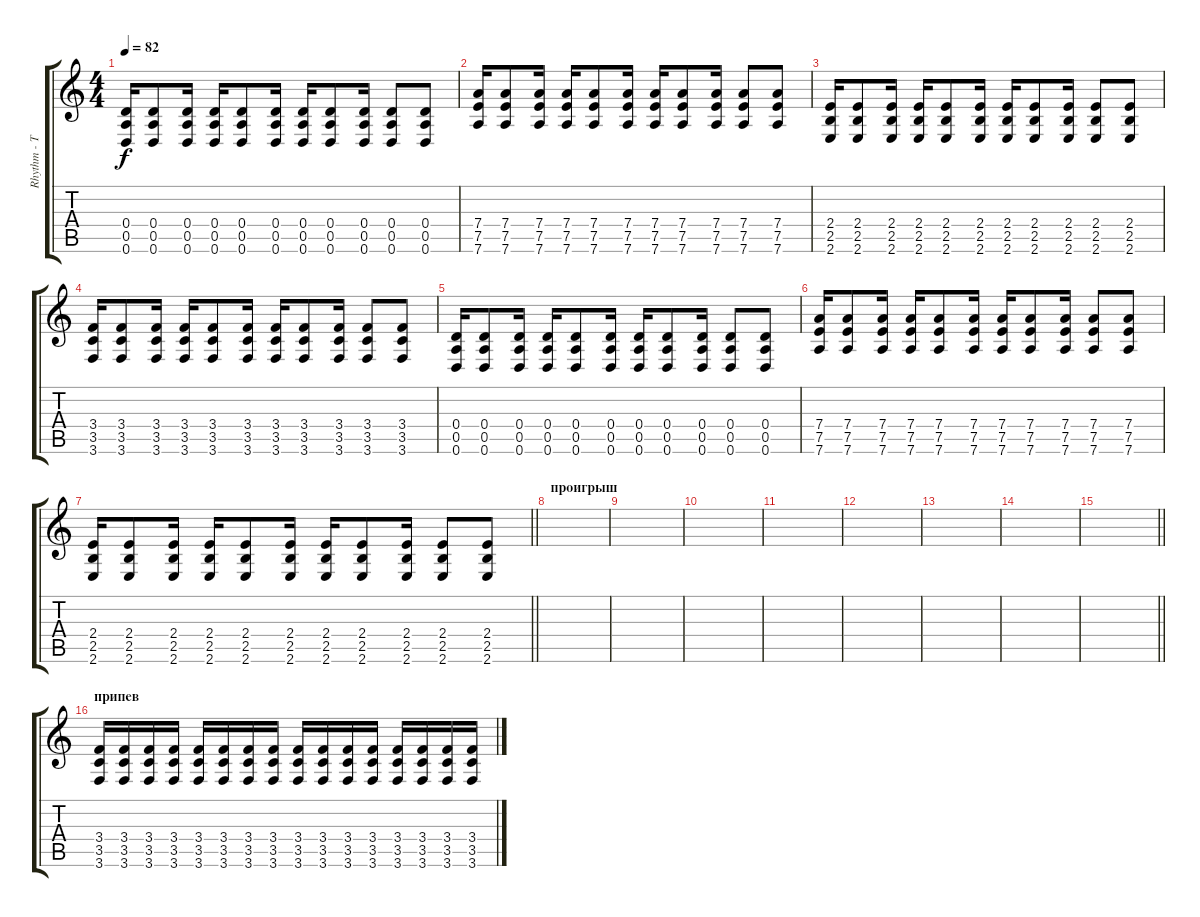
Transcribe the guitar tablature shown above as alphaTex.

\track ("Rhythm - Taylor York д" "Rhythm - T") {instrument distortionguitar}
\staff {score tabs}
\tuning (E4 B3 G3 D3 A2 D2) {hide}
\ts (4 4)
\tempo 82
\clef g2
\ks c
(0.4 0.5 0.6).16{dy f} (0.4 0.5 0.6).8 (0.4 0.5 0.6).16 (0.4 0.5 0.6).16 (0.4 0.5 0.6).8 (0.4 0.5 0.6).16 (0.4 0.5 0.6).16 (0.4 0.5 0.6).8 (0.4 0.5 0.6).16 (0.4 0.5 0.6).8 (0.4 0.5 0.6).8 |
(7.4 7.5 7.6).16 (7.4 7.5 7.6).8 (7.4 7.5 7.6).16 (7.4 7.5 7.6).16 (7.4 7.5 7.6).8 (7.4 7.5 7.6).16 (7.4 7.5 7.6).16 (7.4 7.5 7.6).8 (7.4 7.5 7.6).16 (7.4 7.5 7.6).8 (7.4 7.5 7.6).8 |
(2.4 2.5 2.6).16 (2.4 2.5 2.6).8 (2.4 2.5 2.6).16 (2.4 2.5 2.6).16 (2.4 2.5 2.6).8 (2.4 2.5 2.6).16 (2.4 2.5 2.6).16 (2.4 2.5 2.6).8 (2.4 2.5 2.6).16 (2.4 2.5 2.6).8 (2.4 2.5 2.6).8 |
(3.4 3.5 3.6).16 (3.4 3.5 3.6).8 (3.4 3.5 3.6).16 (3.4 3.5 3.6).16 (3.4 3.5 3.6).8 (3.4 3.5 3.6).16 (3.4 3.5 3.6).16 (3.4 3.5 3.6).8 (3.4 3.5 3.6).16 (3.4 3.5 3.6).8 (3.4 3.5 3.6).8 |
(0.4 0.5 0.6).16 (0.4 0.5 0.6).8 (0.4 0.5 0.6).16 (0.4 0.5 0.6).16 (0.4 0.5 0.6).8 (0.4 0.5 0.6).16 (0.4 0.5 0.6).16 (0.4 0.5 0.6).8 (0.4 0.5 0.6).16 (0.4 0.5 0.6).8 (0.4 0.5 0.6).8 |
(7.4 7.5 7.6).16 (7.4 7.5 7.6).8 (7.4 7.5 7.6).16 (7.4 7.5 7.6).16 (7.4 7.5 7.6).8 (7.4 7.5 7.6).16 (7.4 7.5 7.6).16 (7.4 7.5 7.6).8 (7.4 7.5 7.6).16 (7.4 7.5 7.6).8 (7.4 7.5 7.6).8 |
\barLineRight lightlight
(2.4 2.5 2.6).16 (2.4 2.5 2.6).8 (2.4 2.5 2.6).16 (2.4 2.5 2.6).16 (2.4 2.5 2.6).8 (2.4 2.5 2.6).16 (2.4 2.5 2.6).16 (2.4 2.5 2.6).8 (2.4 2.5 2.6).16 (2.4 2.5 2.6).8 (2.4 2.5 2.6).8 |
\section ("" "проигрыш")
|
|
|
|
|
|
|
\barLineRight lightlight
|
\section ("" "припев")
(3.4 3.5 3.6).16 (3.4 3.5 3.6).16 (3.4 3.5 3.6).16 (3.4 3.5 3.6).16 (3.4 3.5 3.6).16 (3.4 3.5 3.6).16 (3.4 3.5 3.6).16 (3.4 3.5 3.6).16 (3.4 3.5 3.6).16 (3.4 3.5 3.6).16 (3.4 3.5 3.6).16 (3.4 3.5 3.6).16 (3.4 3.5 3.6).16 (3.4 3.5 3.6).16 (3.4 3.5 3.6).16 (3.4 3.5 3.6).16
